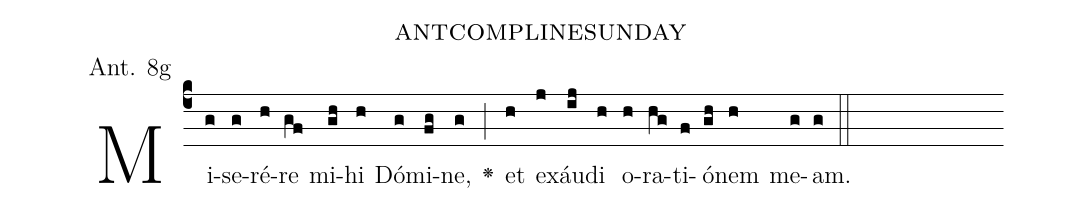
name: antcomplinesunday;
annotation: Ant. 8g;
%%
(c4)Mi(g)se(g)ré(h)re(gf) mi(gh)hi(h) Dó(g)mi(fg)ne,(g) <v>\greheightstar</v>(;) et(h) ex(j)áu(ij)di(h) o(h)ra(hg)ti(f)ó(gh)nem(h) me(g)am.(g) (::)
